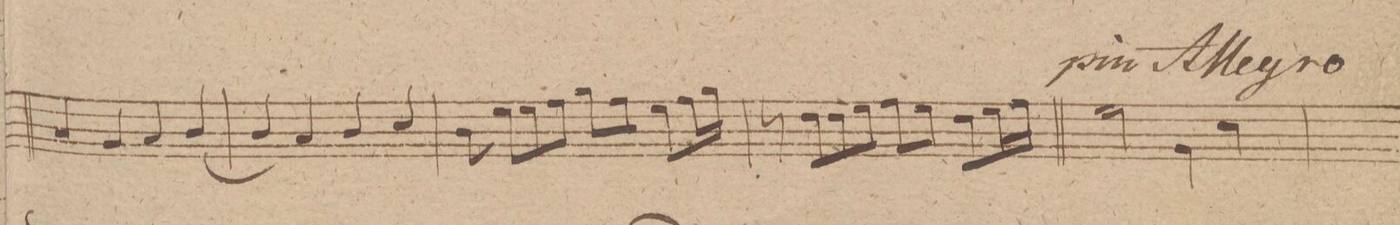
**kern	**dynam
*I"Oboe 2do in	*
*clefG2	*
*k[f#c#g#d#]	*
*met(c)	*
*M4/4	*
4a/	.
4g#/	.
4a/	.
[4b/	.
=47	=47
4b/]	.
4a/	.
4b/	.
4cc#/	.
=48	=48
8b\	.
8ee\L	.
8ee\	.
8ff#\J	.
8gg#\L	.
8ff#\J	.
8ee\L	.
16ff#\L	.
16gg#\JJ	.
=49	=49
8r	.
8dd#\L	.
8dd#\	.
8ee\J	.
8ff#\L	.
8ee\J	.
8dd#\L	.
16ee\L	.
16ff#\JJ	.
=50||	=50||
2ee\	.
4g#\	.
4cc#\	.
=51	=51
*-	*-
